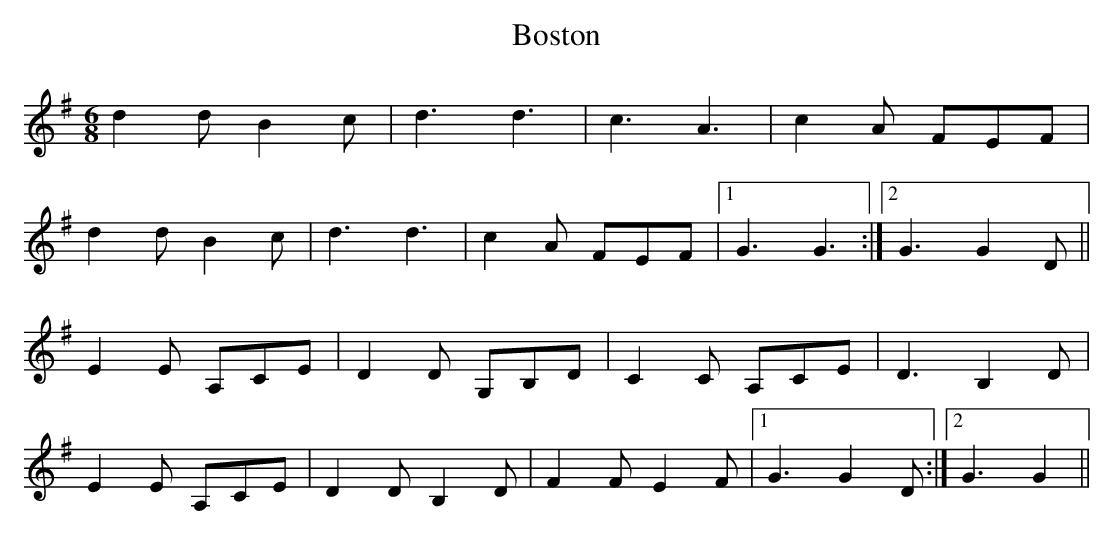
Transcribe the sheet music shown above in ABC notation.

X:1
T:Boston
M:6/8
L:1/8
K:G
d2d B2c|d3 d3|c3 A3|c2A FEF|!
d2d B2c|d3 d3|c2A FEF|1 G3 G3:|2 G3 G2D||!
E2E A,CE|D2D G,B,D|C2C A,CE|D3 B,2D|!
E2E A,CE|D2D B,2D|F2F E2F|1 G3 G2D:|2 G3 G2||!
